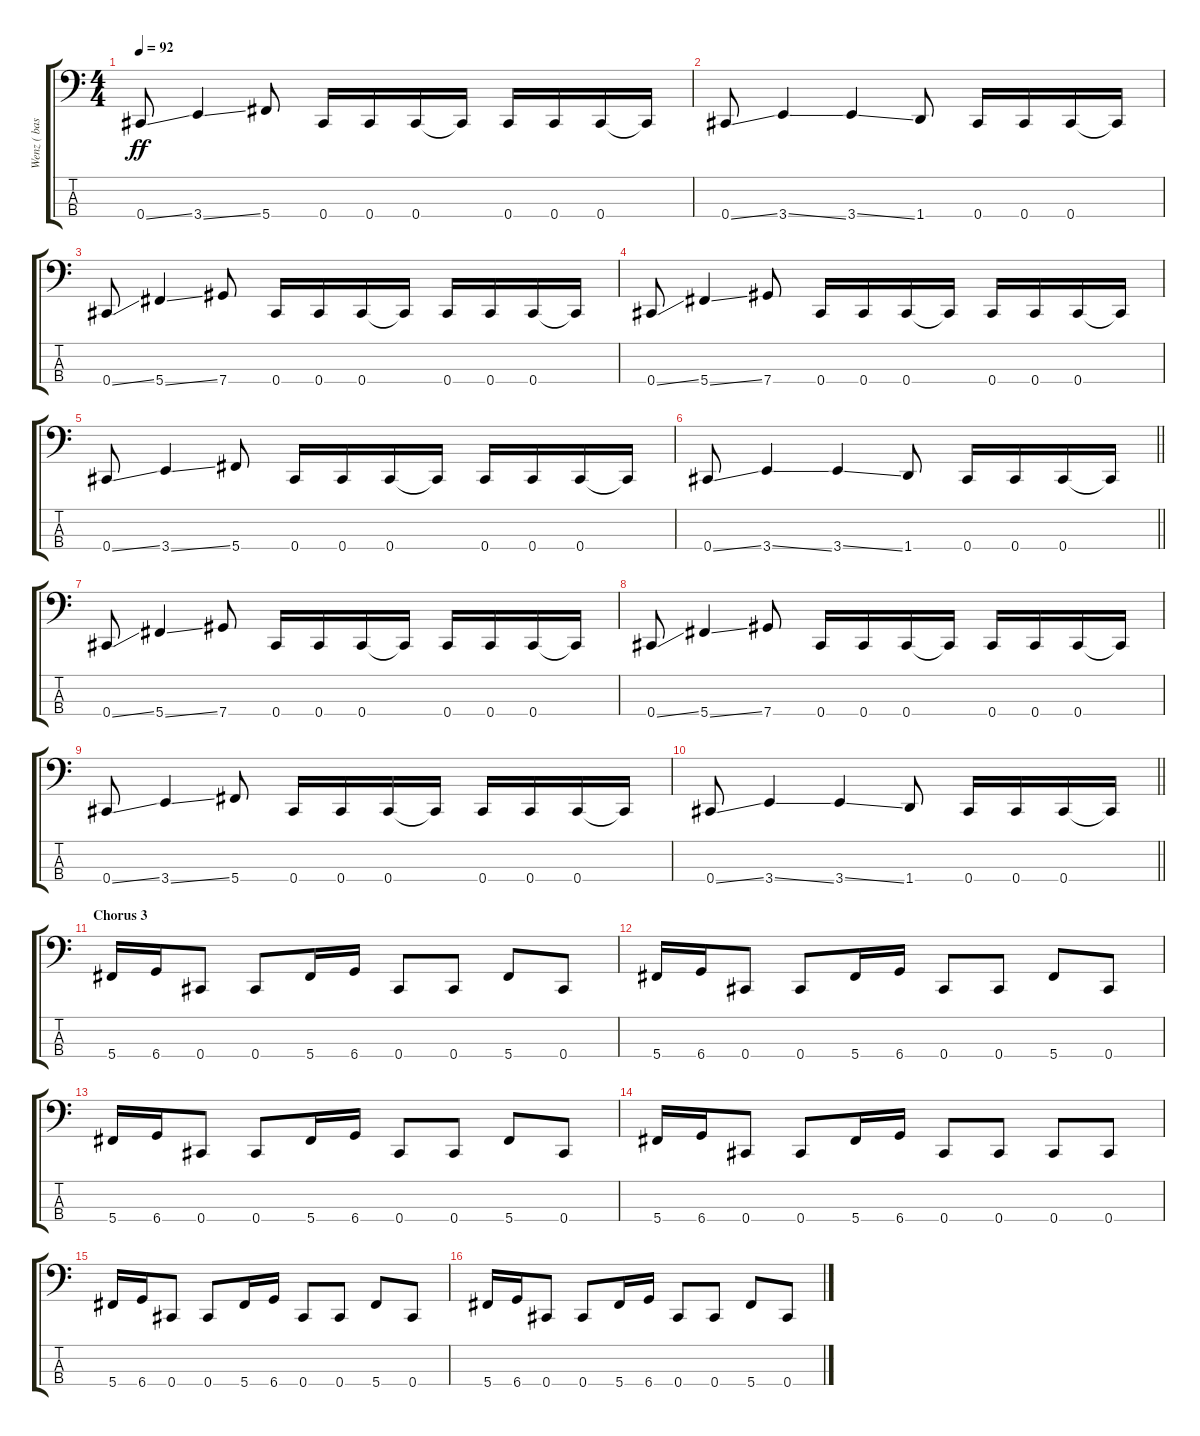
\track ("Wenz ( bass )" "Wenz ( bas") {instrument electricbassfinger}
\staff {score tabs}
\tuning (Gb2 Db2 Ab1 Db1) {hide}
\ts (4 4)
\tempo 92
\clef f4
\ks c
0.4{ss}.8{dy ff} 3.4{ss}.4 5.4.8 0.4.16 0.4.16 0.4.16 0.4{t}.16 0.4.16 0.4.16 0.4.16 0.4{t}.16 |
0.4{ss}.8 3.4{ss}.4 3.4{ss}.4 1.4.8 0.4.16 0.4.16 0.4.16 0.4{t}.16 |
0.4{ss}.8 5.4{ss}.4 7.4.8 0.4.16 0.4.16 0.4.16 0.4{t}.16 0.4.16 0.4.16 0.4.16 0.4{t}.16 |
0.4{ss}.8 5.4{ss}.4 7.4.8 0.4.16 0.4.16 0.4.16 0.4{t}.16 0.4.16 0.4.16 0.4.16 0.4{t}.16 |
0.4{ss}.8 3.4{ss}.4 5.4.8 0.4.16 0.4.16 0.4.16 0.4{t}.16 0.4.16 0.4.16 0.4.16 0.4{t}.16 |
\barLineRight lightlight
0.4{ss}.8 3.4{ss}.4 3.4{ss}.4 1.4.8 0.4.16 0.4.16 0.4.16 0.4{t}.16 |
0.4{ss}.8 5.4{ss}.4 7.4.8 0.4.16 0.4.16 0.4.16 0.4{t}.16 0.4.16 0.4.16 0.4.16 0.4{t}.16 |
0.4{ss}.8 5.4{ss}.4 7.4.8 0.4.16 0.4.16 0.4.16 0.4{t}.16 0.4.16 0.4.16 0.4.16 0.4{t}.16 |
0.4{ss}.8 3.4{ss}.4 5.4.8 0.4.16 0.4.16 0.4.16 0.4{t}.16 0.4.16 0.4.16 0.4.16 0.4{t}.16 |
\barLineRight lightlight
0.4{ss}.8 3.4{ss}.4 3.4{ss}.4 1.4.8 0.4.16 0.4.16 0.4.16 0.4{t}.16 |
\section ("" "Chorus 3")
5.4.16 6.4.16 0.4.8 0.4.8 5.4.16 6.4.16 0.4.8 0.4.8 5.4.8 0.4.8 |
5.4.16 6.4.16 0.4.8 0.4.8 5.4.16 6.4.16 0.4.8 0.4.8 5.4.8 0.4.8 |
5.4.16 6.4.16 0.4.8 0.4.8 5.4.16 6.4.16 0.4.8 0.4.8 5.4.8 0.4.8 |
5.4.16 6.4.16 0.4.8 0.4.8 5.4.16 6.4.16 0.4.8 0.4.8 0.4.8 0.4.8 |
5.4.16 6.4.16 0.4.8 0.4.8 5.4.16 6.4.16 0.4.8 0.4.8 5.4.8 0.4.8 |
5.4.16 6.4.16 0.4.8 0.4.8 5.4.16 6.4.16 0.4.8 0.4.8 5.4.8 0.4.8
